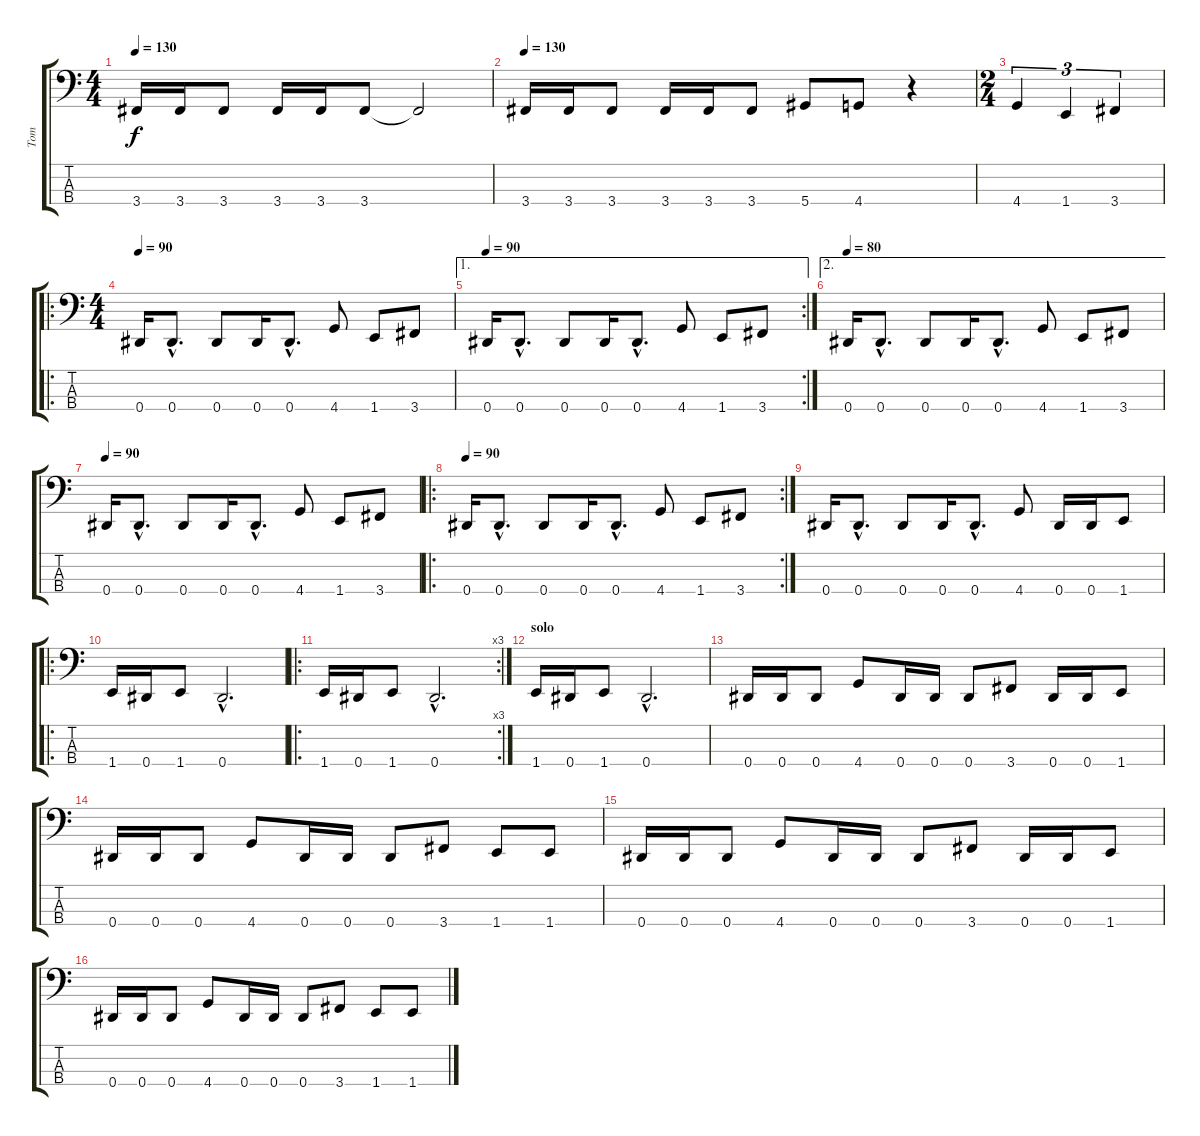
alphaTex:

\track ("Tom" "Tom") {instrument electricbasspick}
\staff {score tabs}
\tuning (Gb2 Db2 Ab1 Eb1) {hide}
\ts (4 4)
\tempo 130
\clef f4
\ks c
3.4.16{dy f} 3.4.16 3.4.8 3.4.16 3.4.16 3.4.8 3.4{t}.2 |
\tempo 130
3.4.16 3.4.16 3.4.8 3.4.16 3.4.16 3.4.8 5.4.8 4.4.8 r.4 |
\ts (2 4)
4.4.4{tu (3 2)} 1.4.4{tu (3 2)} 3.4.4{tu (3 2)} |
\ro
\ts (4 4)
\tempo 80
\tempo 90
0.4.16 0.4{hac}.8{d} 0.4.8 0.4.16 0.4{hac}.8{d} 4.4.8 1.4.8 3.4.8 |
\ae 1
\rc 2
\tempo 80
\tempo 90
0.4.16 0.4{hac}.8{d} 0.4.8 0.4.16 0.4{hac}.8{d} 4.4.8 1.4.8 3.4.8 |
\ae 2
\tempo 80
0.4.16 0.4{hac}.8{d} 0.4.8 0.4.16 0.4{hac}.8{d} 4.4.8 1.4.8 3.4.8 |
\tempo 80
\tempo 90
0.4.16 0.4{hac}.8{d} 0.4.8 0.4.16 0.4{hac}.8{d} 4.4.8 1.4.8 3.4.8 |
\ro
\rc 2
\tempo 80
\tempo 90
0.4.16 0.4{hac}.8{d} 0.4.8 0.4.16 0.4{hac}.8{d} 4.4.8 1.4.8 3.4.8 |
0.4.16 0.4{hac}.8{d} 0.4.8 0.4.16 0.4{hac}.8{d} 4.4.8 0.4.16 0.4.16 1.4.8 |
\ro
1.4.16 0.4.16 1.4.8 0.4{hac}.2{d} |
\ro
\rc 3
1.4.16 0.4.16 1.4.8 0.4{hac}.2{d} |
\section ("" "solo")
1.4.16 0.4.16 1.4.8 0.4{hac}.2{d} |
0.4.16 0.4.16 0.4.8 4.4.8 0.4.16 0.4.16 0.4.8 3.4.8 0.4.16 0.4.16 1.4.8 |
0.4.16 0.4.16 0.4.8 4.4.8 0.4.16 0.4.16 0.4.8 3.4.8 1.4.8 1.4.8 |
0.4.16 0.4.16 0.4.8 4.4.8 0.4.16 0.4.16 0.4.8 3.4.8 0.4.16 0.4.16 1.4.8 |
0.4.16 0.4.16 0.4.8 4.4.8 0.4.16 0.4.16 0.4.8 3.4.8 1.4.8 1.4.8
